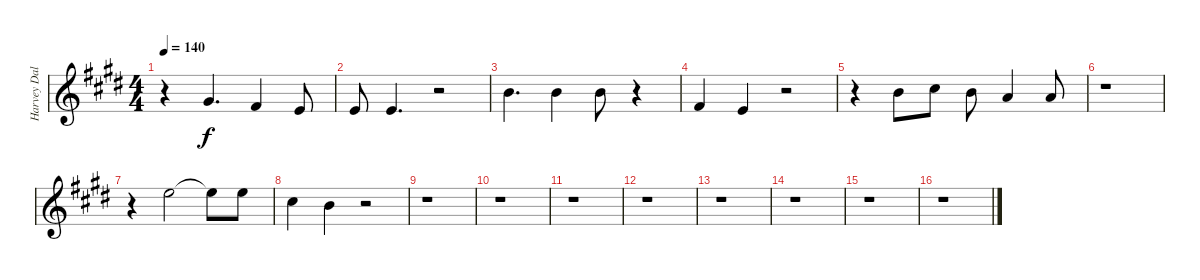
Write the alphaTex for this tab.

\track ("Harvey Dalton Arnold Vocals" "Harvey Dal") {instrument lead8bassandlead}
\staff {score}
\tuning (E4 B3 G3 D3 A2 E2) {hide}
\ts (4 4)
\tempo 140
\clef g2
\ks e
r.4{dy f} 9.2.4{d} 7.2.4 9.3.8 |
9.3.8 9.3.4{d} r.2 |
7.1.4{d} 7.1.4 7.1.8 r.4 |
7.2.4 9.3.4 r.2 |
r.4 7.1.8 9.1.8 7.1.8 10.2.4 10.2.8 |
r.1 |
r.4 12.1.2 12.1{t}.8 12.1.8 |
9.1.4 12.2.4 r.2 |
r.1 |
r.1 |
r.1 |
r.1 |
r.1 |
r.1 |
r.1 |
r.1
